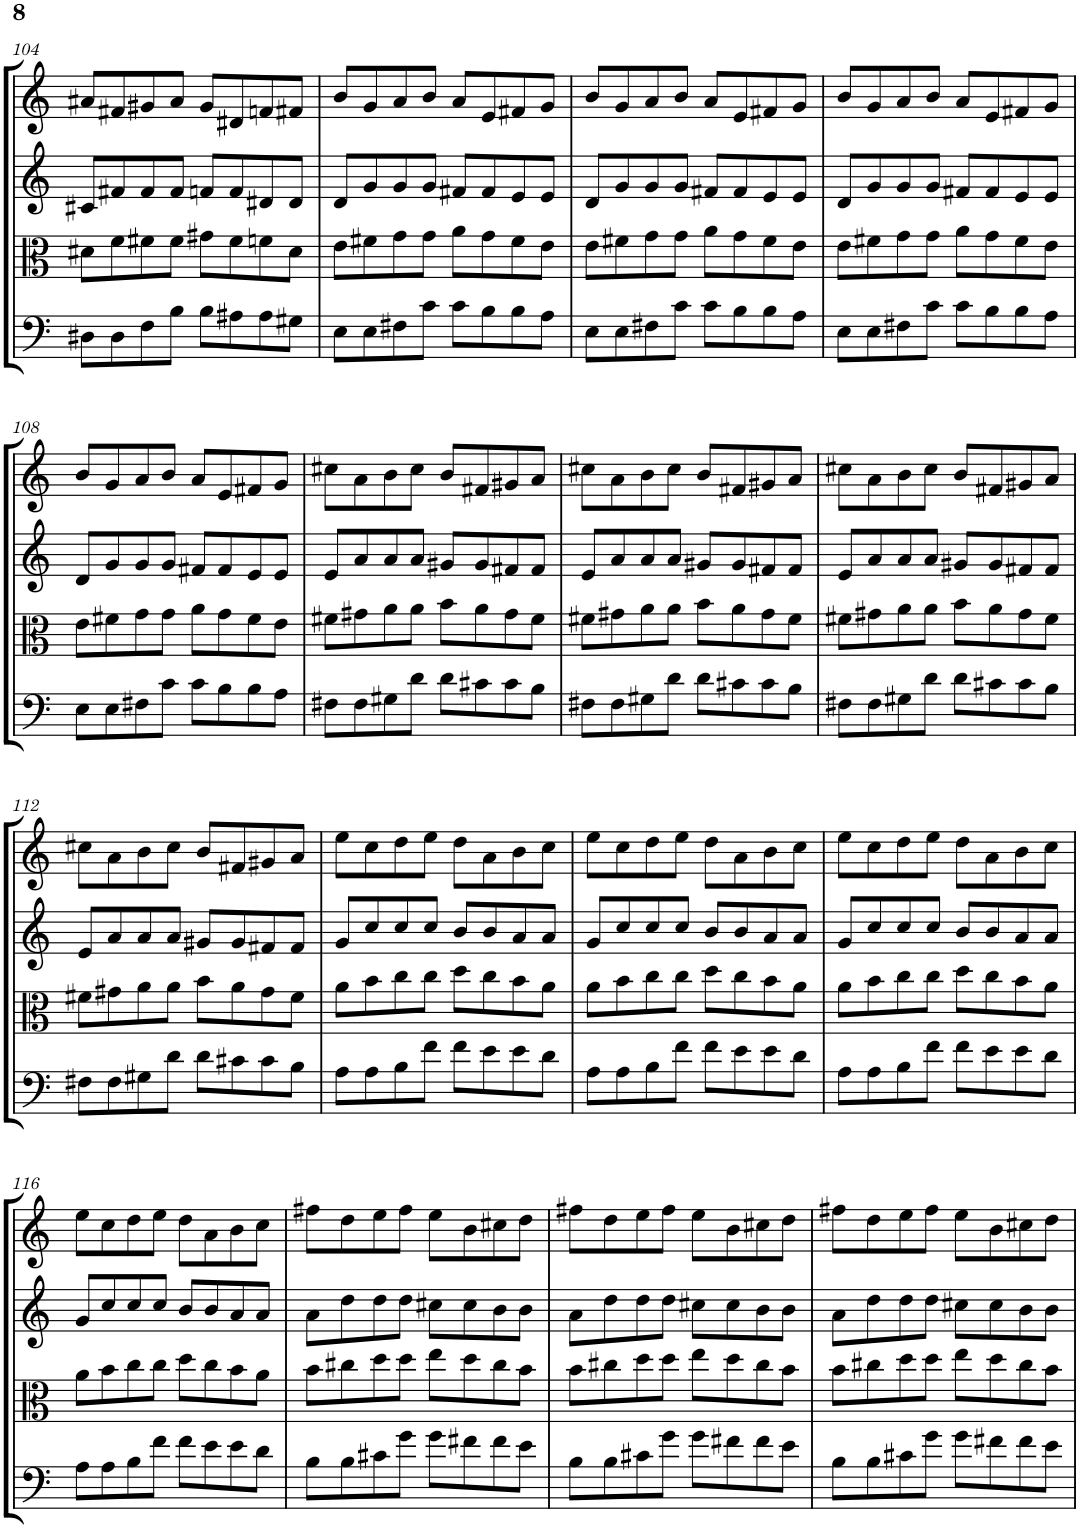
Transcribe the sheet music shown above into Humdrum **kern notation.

**kern	**kern	**kern	**kern
*part4	*part3	*part2	*part1
*staff4	*staff3	*staff2	*staff1
*I"Violoncello	*I"Viola	*I"Violin II	*I"Violin I
*I'Vc	*I'Vla	*I'Vln	*I'Vln
!!LO:PB:g=z
*clefF4	*clefC3	*clefG2	*clefG2
*k[]	*k[]	*k[]	*k[]
*M4/4	*M4/4	*M4/4	*M4/4
=104	=104	=104	=104
8D#X\L	8d#X\L	8c#X/L	8a#X/L
8D#\	8f\	8f#X/	8f#X/
8F\	8f#X\	8f#/	8g#X/
8B\J	8f#\J	8f#/J	8a#/J
8B\L	8g#X\L	8fn/L	8g#/L
8A#X\	8f#\	8f/	8d#X/
8A#\	8fn\	8d#X/	8fn/
8G#X\J	8d#\J	8d#/J	8f#X/J
=105	=105	=105	=105
8E\L	8e\L	8d/L	8b/L
8E\	8f#X\	8g/	8g/
8F#X\	8g\	8g/	8a/
8c\J	8g\J	8g/J	8b/J
8c\L	8a\L	8f#X/L	8a/L
8B\	8g\	8f#/	8e/
8B\	8f#\	8e/	8f#X/
8A\J	8e\J	8e/J	8g/J
=106	=106	=106	=106
8E\L	8e\L	8d/L	8b/L
8E\	8f#X\	8g/	8g/
8F#X\	8g\	8g/	8a/
8c\J	8g\J	8g/J	8b/J
8c\L	8a\L	8f#X/L	8a/L
8B\	8g\	8f#/	8e/
8B\	8f#\	8e/	8f#X/
8A\J	8e\J	8e/J	8g/J
=107	=107	=107	=107
8E\L	8e\L	8d/L	8b/L
8E\	8f#X\	8g/	8g/
8F#X\	8g\	8g/	8a/
8c\J	8g\J	8g/J	8b/J
8c\L	8a\L	8f#X/L	8a/L
8B\	8g\	8f#/	8e/
8B\	8f#\	8e/	8f#X/
8A\J	8e\J	8e/J	8g/J
!!LO:LB:g=z
=108	=108	=108	=108
8E\L	8e\L	8d/L	8b/L
8E\	8f#X\	8g/	8g/
8F#X\	8g\	8g/	8a/
8c\J	8g\J	8g/J	8b/J
8c\L	8a\L	8f#X/L	8a/L
8B\	8g\	8f#/	8e/
8B\	8f#\	8e/	8f#X/
8A\J	8e\J	8e/J	8g/J
=109	=109	=109	=109
8F#X\L	8f#X\L	8e/L	8cc#X\L
8F#\	8g#X\	8a/	8a\
8G#X\	8a\	8a/	8b\
8d\J	8a\J	8a/J	8cc#\J
8d\L	8b\L	8g#X/L	8b/L
8c#X\	8a\	8g#/	8f#X/
8c#\	8g#\	8f#X/	8g#X/
8B\J	8f#\J	8f#/J	8a/J
=110	=110	=110	=110
8F#X\L	8f#X\L	8e/L	8cc#X\L
8F#\	8g#X\	8a/	8a\
8G#X\	8a\	8a/	8b\
8d\J	8a\J	8a/J	8cc#\J
8d\L	8b\L	8g#X/L	8b/L
8c#X\	8a\	8g#/	8f#X/
8c#\	8g#\	8f#X/	8g#X/
8B\J	8f#\J	8f#/J	8a/J
=111	=111	=111	=111
8F#X\L	8f#X\L	8e/L	8cc#X\L
8F#\	8g#X\	8a/	8a\
8G#X\	8a\	8a/	8b\
8d\J	8a\J	8a/J	8cc#\J
8d\L	8b\L	8g#X/L	8b/L
8c#X\	8a\	8g#/	8f#X/
8c#\	8g#\	8f#X/	8g#X/
8B\J	8f#\J	8f#/J	8a/J
!!LO:LB:g=z
=112	=112	=112	=112
8F#X\L	8f#X\L	8e/L	8cc#X\L
8F#\	8g#X\	8a/	8a\
8G#X\	8a\	8a/	8b\
8d\J	8a\J	8a/J	8cc#\J
8d\L	8b\L	8g#X/L	8b/L
8c#X\	8a\	8g#/	8f#X/
8c#\	8g#\	8f#X/	8g#X/
8B\J	8f#\J	8f#/J	8a/J
=113	=113	=113	=113
8A\L	8a\L	8g/L	8ee\L
8A\	8b\	8cc/	8cc\
8B\	8cc\	8cc/	8dd\
8f\J	8cc\J	8cc/J	8ee\J
8f\L	8dd\L	8b/L	8dd\L
8e\	8cc\	8b/	8a\
8e\	8b\	8a/	8b\
8d\J	8a\J	8a/J	8cc\J
=114	=114	=114	=114
8A\L	8a\L	8g/L	8ee\L
8A\	8b\	8cc/	8cc\
8B\	8cc\	8cc/	8dd\
8f\J	8cc\J	8cc/J	8ee\J
8f\L	8dd\L	8b/L	8dd\L
8e\	8cc\	8b/	8a\
8e\	8b\	8a/	8b\
8d\J	8a\J	8a/J	8cc\J
=115	=115	=115	=115
8A\L	8a\L	8g/L	8ee\L
8A\	8b\	8cc/	8cc\
8B\	8cc\	8cc/	8dd\
8f\J	8cc\J	8cc/J	8ee\J
8f\L	8dd\L	8b/L	8dd\L
8e\	8cc\	8b/	8a\
8e\	8b\	8a/	8b\
8d\J	8a\J	8a/J	8cc\J
!!LO:LB:g=z
=116	=116	=116	=116
8A\L	8a\L	8g/L	8ee\L
8A\	8b\	8cc/	8cc\
8B\	8cc\	8cc/	8dd\
8f\J	8cc\J	8cc/J	8ee\J
8f\L	8dd\L	8b/L	8dd\L
8e\	8cc\	8b/	8a\
8e\	8b\	8a/	8b\
8d\J	8a\J	8a/J	8cc\J
=117	=117	=117	=117
8B\L	8b\L	8a\L	8ff#X\L
8B\	8cc#X\	8dd\	8dd\
8c#X\	8dd\	8dd\	8ee\
8g\J	8dd\J	8dd\J	8ff#\J
8g\L	8ee\L	8cc#X\L	8ee\L
8f#X\	8dd\	8cc#\	8b\
8f#\	8cc#\	8b\	8cc#X\
8e\J	8b\J	8b\J	8dd\J
=118	=118	=118	=118
8B\L	8b\L	8a\L	8ff#X\L
8B\	8cc#X\	8dd\	8dd\
8c#X\	8dd\	8dd\	8ee\
8g\J	8dd\J	8dd\J	8ff#\J
8g\L	8ee\L	8cc#X\L	8ee\L
8f#X\	8dd\	8cc#\	8b\
8f#\	8cc#\	8b\	8cc#X\
8e\J	8b\J	8b\J	8dd\J
=119	=119	=119	=119
8B\L	8b\L	8a\L	8ff#X\L
8B\	8cc#X\	8dd\	8dd\
8c#X\	8dd\	8dd\	8ee\
8g\J	8dd\J	8dd\J	8ff#\J
8g\L	8ee\L	8cc#X\L	8ee\L
8f#X\	8dd\	8cc#\	8b\
8f#\	8cc#\	8b\	8cc#X\
8e\J	8b\J	8b\J	8dd\J
=	=	=	=
*-	*-	*-	*-
